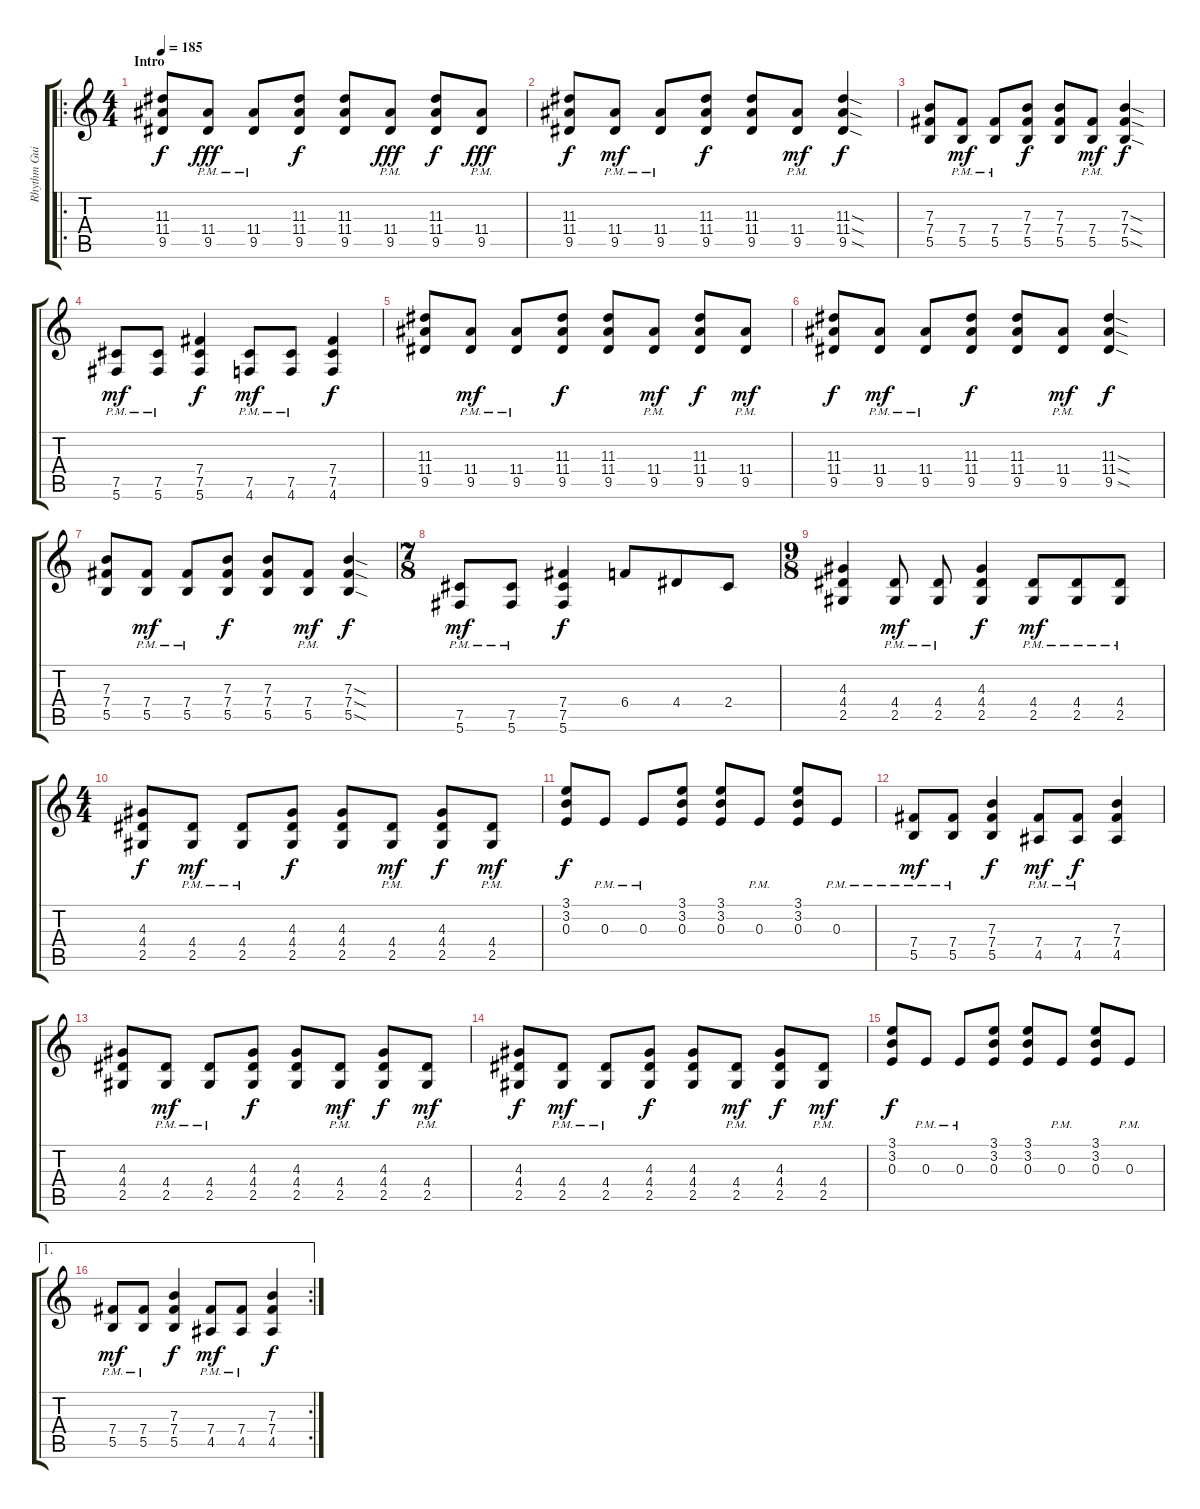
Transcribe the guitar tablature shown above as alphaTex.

\track ("Rhythm Guitar" "Rhythm Gui") {instrument distortionguitar}
\staff {score tabs}
\tuning (Db4 Ab3 E3 B2 Gb2 Db2) {hide}
\ro
\ts (4 4)
\section ("" "Intro")
\tempo 185
\clef g2
\ks c
(11.3 11.4 9.5).8{dy f instrument distortionguitar} (11.4{pm} 9.5{pm}).8{dy fff} (11.4{pm} 9.5{pm}).8 (11.3 11.4 9.5).8{dy f} (11.3 11.4 9.5).8 (11.4{pm} 9.5{pm}).8{dy fff} (11.3 11.4 9.5).8{dy f} (11.4{pm} 9.5{pm}).8{dy fff} |
(11.3 11.4 9.5).8{dy f} (11.4{pm} 9.5{pm}).8{dy mf} (11.4{pm} 9.5{pm}).8 (11.3 11.4 9.5).8{dy f} (11.3 11.4 9.5).8 (11.4{pm} 9.5{pm}).8{dy mf} (11.3{sod} 11.4{sod} 9.5{sod}).4{dy f} |
(7.3 7.4 5.5).8 (7.4{pm} 5.5{pm}).8{dy mf} (7.4{pm} 5.5{pm}).8 (7.3 7.4 5.5).8{dy f} (7.3 7.4 5.5).8 (7.4{pm} 5.5{pm}).8{dy mf} (7.3{sod} 7.4{sod} 5.5{sod}).4{dy f} |
(7.5{pm} 5.6{pm}).8{dy mf} (7.5{pm} 5.6{pm}).8 (7.4 7.5 5.6).4{dy f} (7.5{pm} 4.6{pm}).8{dy mf} (7.5{pm} 4.6{pm}).8 (7.4 7.5 4.6).4{dy f} |
(11.3 11.4 9.5).8 (11.4{pm} 9.5{pm}).8{dy mf} (11.4{pm} 9.5{pm}).8 (11.3 11.4 9.5).8{dy f} (11.3 11.4 9.5).8 (11.4{pm} 9.5{pm}).8{dy mf} (11.3 11.4 9.5).8{dy f} (11.4{pm} 9.5{pm}).8{dy mf} |
(11.3 11.4 9.5).8{dy f} (11.4{pm} 9.5{pm}).8{dy mf} (11.4{pm} 9.5{pm}).8 (11.3 11.4 9.5).8{dy f} (11.3 11.4 9.5).8 (11.4{pm} 9.5{pm}).8{dy mf} (11.3{sod} 11.4{sod} 9.5{sod}).4{dy f} |
(7.3 7.4 5.5).8 (7.4{pm} 5.5{pm}).8{dy mf} (7.4{pm} 5.5{pm}).8 (7.3 7.4 5.5).8{dy f} (7.3 7.4 5.5).8 (7.4{pm} 5.5{pm}).8{dy mf} (7.3{sod} 7.4{sod} 5.5{sod}).4{dy f} |
\ts (7 8)
(7.5{pm} 5.6{pm}).8{dy mf} (7.5{pm} 5.6{pm}).8 (7.4 7.5 5.6).4{dy f} 6.4.8 4.4.8 2.4.8 |
\ts (9 8)
(4.3 4.4 2.5).4 (4.4{pm} 2.5{pm}).8{dy mf} (4.4{pm} 2.5{pm}).8 (4.3 4.4 2.5).4{dy f} (4.4{pm} 2.5{pm}).8{dy mf} (4.4{pm} 2.5{pm}).8 (4.4{pm} 2.5{pm}).8 |
\ts (4 4)
(4.3 4.4 2.5).8{dy f} (4.4{pm} 2.5{pm}).8{dy mf} (4.4{pm} 2.5{pm}).8 (4.3 4.4 2.5).8{dy f} (4.3 4.4 2.5).8 (4.4{pm} 2.5{pm}).8{dy mf} (4.3 4.4 2.5).8{dy f} (4.4{pm} 2.5{pm}).8{dy mf} |
(3.1 3.2 0.3).8{dy f} 0.3{pm}.8 0.3{pm}.8 (3.1 3.2 0.3).8 (3.1 3.2 0.3).8 0.3{pm}.8 (3.1 3.2 0.3).8 0.3{pm}.8 |
(7.4{pm} 5.5{pm}).8{dy mf} (7.4{pm} 5.5{pm}).8 (7.3 7.4 5.5).4{dy f} (7.4{pm} 4.5{pm}).8{dy mf} (7.4{pm} 4.5{pm}).8{dy f} (7.3 7.4 4.5).4 |
(4.3 4.4 2.5).8 (4.4{pm} 2.5{pm}).8{dy mf} (4.4{pm} 2.5{pm}).8 (4.3 4.4 2.5).8{dy f} (4.3 4.4 2.5).8 (4.4{pm} 2.5{pm}).8{dy mf} (4.3 4.4 2.5).8{dy f} (4.4{pm} 2.5{pm}).8{dy mf} |
(4.3 4.4 2.5).8{dy f} (4.4{pm} 2.5{pm}).8{dy mf} (4.4{pm} 2.5{pm}).8 (4.3 4.4 2.5).8{dy f} (4.3 4.4 2.5).8 (4.4{pm} 2.5{pm}).8{dy mf} (4.3 4.4 2.5).8{dy f} (4.4{pm} 2.5{pm}).8{dy mf} |
(3.1 3.2 0.3).8{dy f} 0.3{pm}.8 0.3{pm}.8 (3.1 3.2 0.3).8 (3.1 3.2 0.3).8 0.3{pm}.8 (3.1 3.2 0.3).8 0.3{pm}.8 |
\ae 1
\rc 2
(7.4{pm} 5.5{pm}).8{dy mf} (7.4{pm} 5.5{pm}).8 (7.3 7.4 5.5).4{dy f} (7.4{pm} 4.5{pm}).8{dy mf} (7.4{pm} 4.5{pm}).8 (7.3 7.4 4.5).4{dy f}
